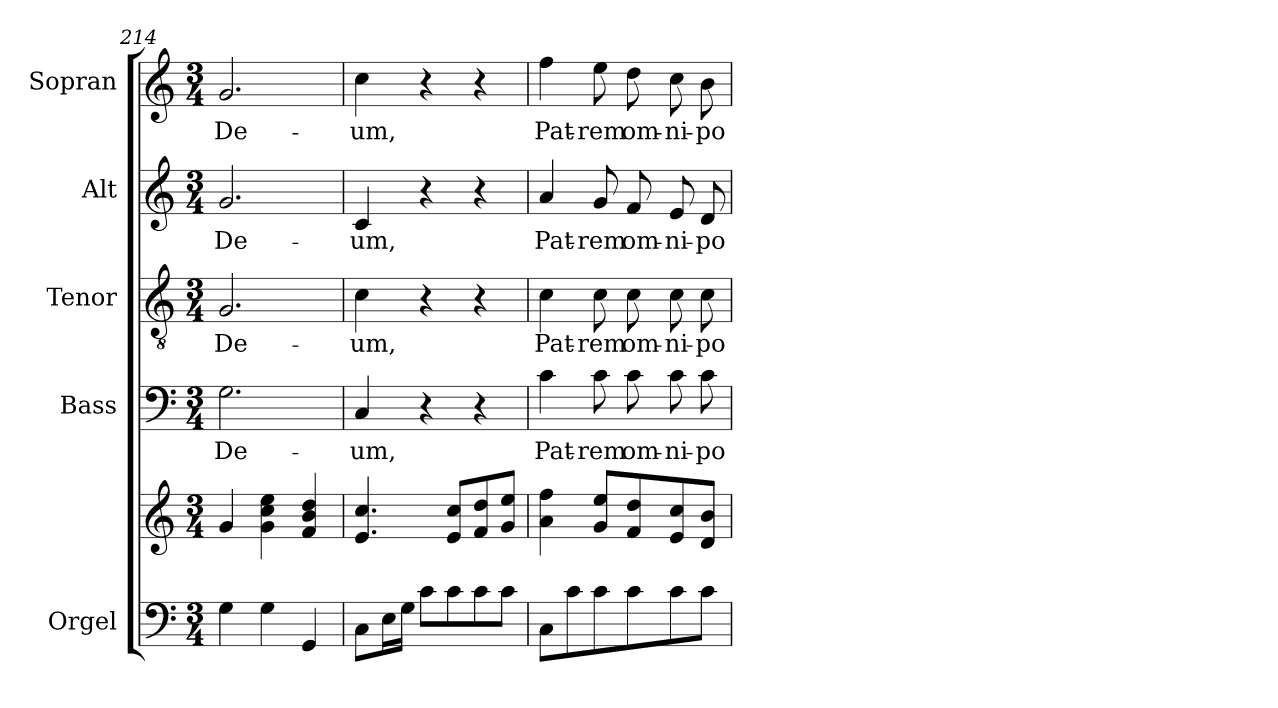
**kern	**kern	**kern	**text	**kern	**text	**kern	**text	**kern	**text
*part5	*part5	*part4	*part4	*part3	*part3	*part2	*part2	*part1	*part1
*staff6	*staff5	*staff4	*staff4	*staff3	*staff3	*staff2	*staff2	*staff1	*staff1
*I"Orgel	*	*I"Bass	*	*I"Tenor	*	*I"Alt	*	*I"Sopran	*
*I'Org.	*	*I'B.	*	*I'T.	*	*I'A.	*	*I'S.	*
*clefF4	*clefG2	*clefF4	*	*clefGv2	*	*clefG2	*	*clefG2	*
*k[]	*k[]	*k[]	*	*k[]	*	*k[]	*	*k[]	*
*C:	*C:	*C:	*	*C:	*	*C:	*	*C:	*
*M3/4	*M3/4	*M3/4	*	*M3/4	*	*M3/4	*	*M3/4	*
=214	=214	=214	=214	=214	=214	=214	=214	=214	=214
!	!	!	!LO:LY:b	!	!LO:LY:b	!	!LO:LY:b	!	!LO:LY:b
4G\	4g/	2.G\	De-	2.G/	De-	2.g/	De-	2.g/	De-
4G\	4g\ 4cc\ 4ee\	.	.	.	.	.	.	.	.
4GG/	4f/ 4b/ 4dd/	.	.	.	.	.	.	.	.
=215	=215	=215	=215	=215	=215	=215	=215	=215	=215
!	!	!	!LO:LY:b	!	!LO:LY:b	!	!LO:LY:b	!	!LO:LY:b
8C\L	4.e/ 4.cc/	4C/	-um,	4c\	-um,	4c/	-um,	4cc\	-um,
16E\L	.	.	.	.	.	.	.	.	.
16G\JJ	.	.	.	.	.	.	.	.	.
8c\L	.	4r	.	4r	.	4r	.	4r	.
8c\	8e/ 8cc/L	.	.	.	.	.	.	.	.
8c\	8f/ 8dd/	4r	.	4r	.	4r	.	4r	.
8c\J	8g/ 8ee/J	.	.	.	.	.	.	.	.
=216	=216	=216	=216	=216	=216	=216	=216	=216	=216
!	!	!	!LO:LY:b	!	!LO:LY:b	!	!LO:LY:b	!	!LO:LY:b
8C\L	4a\ 4ff\	4c\	Pat-	4c\	Pat-	4a/	Pat-	4ff\	Pat-
8c\	.	.	.	.	.	.	.	.	.
!	!	!	!LO:LY:b	!	!LO:LY:b	!	!LO:LY:b	!	!LO:LY:b
8c\	8g/ 8ee/L	8c\	-rem	8c\	-rem	8g/	-rem	8ee\	-rem
!	!	!	!LO:LY:b	!	!LO:LY:b	!	!LO:LY:b	!	!LO:LY:b
8c\	8f/ 8dd/	8c\	om-	8c\	om-	8f/	om-	8dd\	om-
!	!	!	!LO:LY:b	!	!LO:LY:b	!	!LO:LY:b	!	!LO:LY:b
8c\	8e/ 8cc/	8c\	-ni-	8c\	-ni-	8e/	-ni-	8cc\	-ni-
!	!	!	!LO:LY:b	!	!LO:LY:b	!	!LO:LY:b	!	!LO:LY:b
8c\J	8d/ 8b/J	8c\	-po-	8c\	-po-	8d/	-po-	8b\	-po-
=	=	=	=	=	=	=	=	=	=
*-	*-	*-	*-	*-	*-	*-	*-	*-	*-
